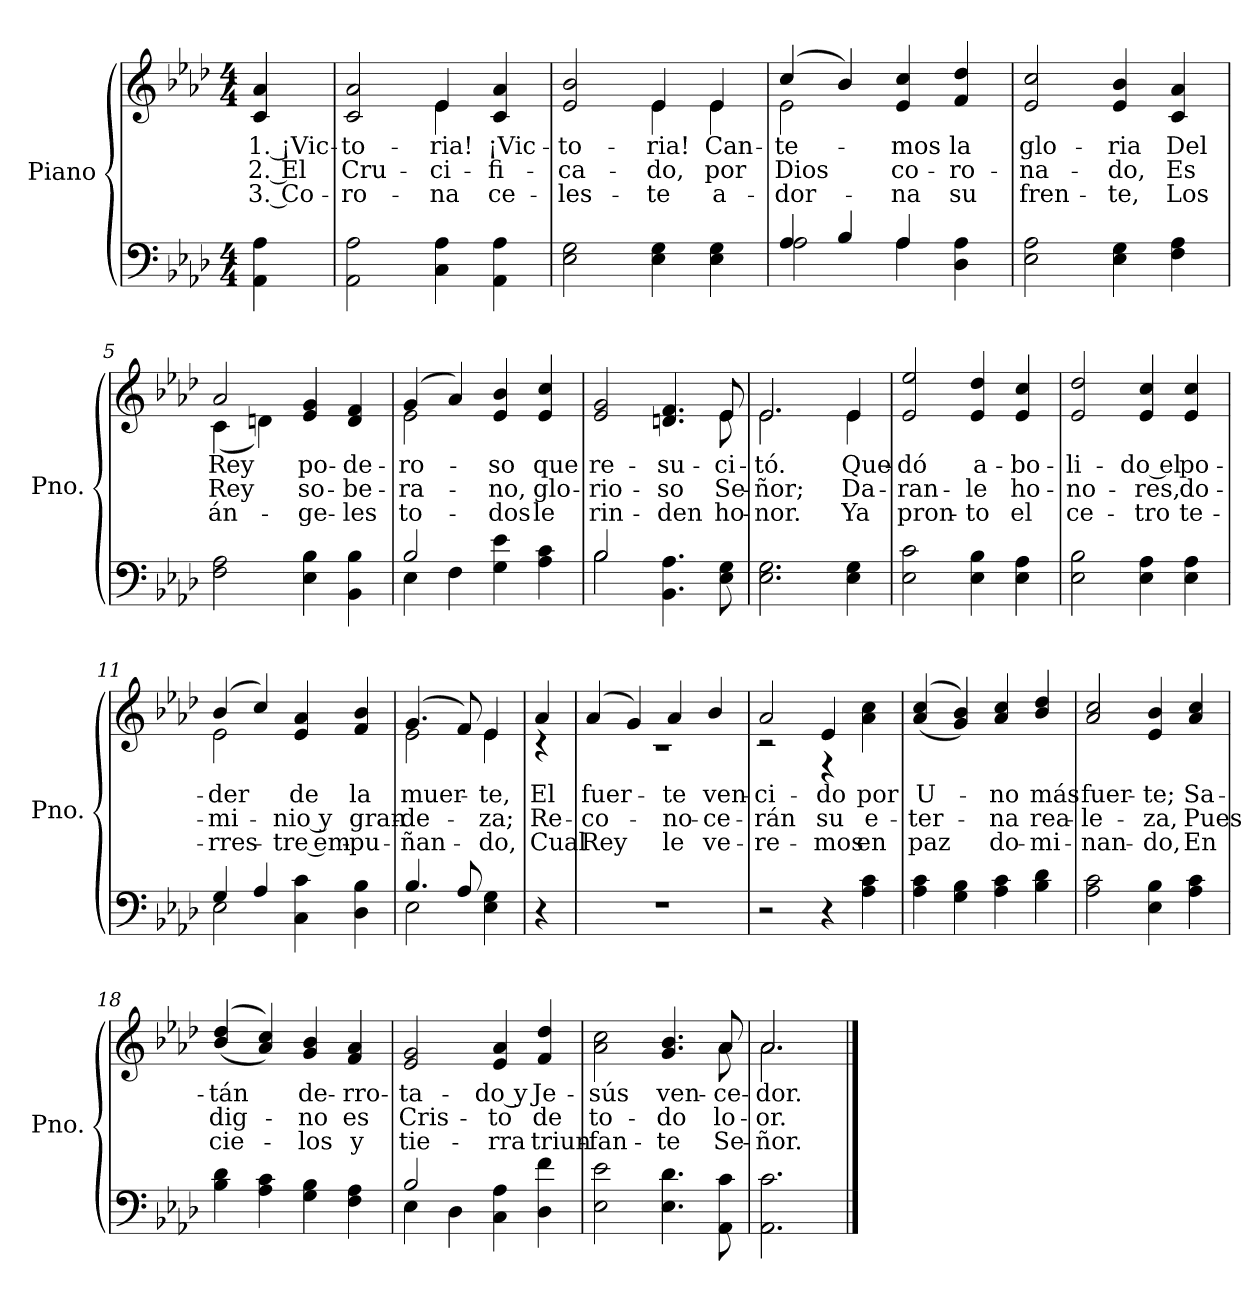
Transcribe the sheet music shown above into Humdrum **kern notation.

**kern	**kern	**text	**text	**text
*part1	*part1	*part1	*part1	*part1
*staff2	*staff1	*staff1	*staff1	*staff1
*I"Piano	*	*	*	*
*I'Pno.	*	*	*	*
*stria5	*stria5	*	*	*
*clefF4	*clefG2	*	*	*
*k[b-e-a-d-]	*k[b-e-a-d-]	*	*	*
*M4/4	*M4/4	*	*	*
=	=	=	=	=
!	!	!LO:LY:b	!LO:LY:b	!LO:LY:b
4AA-\ 4A-\	4c/ 4a-/	1. ¡Vic-	2. El	3. Co-
=1	=1	=1	=1	=1
!	!	!LO:LY:b	!LO:LY:b	!LO:LY:b
*	*^	*	*	*
2AA-\ 2A-\	2c/ 2a-/	2ryy	-to-	Cru-	-ro-
!	!	!	!LO:LY:b	!LO:LY:b	!LO:LY:b
4C\ 4A-\	4e-/	4e-\	-ria!	-ci-	-na
!	!	!	!LO:LY:b	!LO:LY:b	!LO:LY:b
4AA-\ 4A-\	4c/ 4a-/	4ryy	¡Vic-	-fi-	ce-
=2	=2	=2	=2	=2	=2
!	!	!	!LO:LY:b	!LO:LY:b	!LO:LY:b
2E-\ 2G\	2e-/ 2b-/	2ryy	-to-	-ca-	-les-
!	!	!	!LO:LY:b	!LO:LY:b	!LO:LY:b
4E-\ 4G\	4e-/	4e-\	-ria!	-do,	-te
!	!	!	!LO:LY:b	!LO:LY:b	!LO:LY:b
4E-\ 4G\	4e-/	4e-\	Can-	por	a-
=3	=3	=3	=3	=3	=3
*^	*	*	*	*	*
!	!	!	!	!LO:LY:b	!LO:LY:b	!LO:LY:b
4A-/	2A-\	(4cc/	2e-\	-te-	Dios	-dor-
4B-/	.	4b-/)	.	.	.	.
!	!	!	!	!LO:LY:b	!LO:LY:b	!LO:LY:b
4A-/	4A-\	4e-/ 4cc/	2ryy	-mos	co-	-na
!	!	!	!	!LO:LY:b	!LO:LY:b	!LO:LY:b
4D-\ 4A-\	4ryy	4f/ 4dd-/	.	la	-ro-	su
*	*	*v	*v	*	*	*
=4	=4	=4	=4	=4	=4
!	!	!	!LO:LY:b	!LO:LY:b	!LO:LY:b
*v	*v	*	*	*	*
2E-\ 2A-\	2e-/ 2cc/	glo-	-na-	fren-
!	!	!LO:LY:b	!LO:LY:b	!LO:LY:b
4E-\ 4G\	4e-/ 4b-/	-ria	-do,	-te,
!	!	!LO:LY:b	!LO:LY:b	!LO:LY:b
4F\ 4A-\	4c/ 4a-/	Del	Es	Los
=5	=5	=5	=5	=5
!	!	!LO:LY:b	!LO:LY:b	!LO:LY:b
*	*^	*	*	*
2F\ 2A-\	2a-/	(4c\	Rey	Rey	án-
.	.	4dn\)	.	.	.
!	!	!	!LO:LY:b	!LO:LY:b	!LO:LY:b
4E-\ 4B-\	4e-/ 4g/	2ryy	po-	so-	-ge-
!	!	!	!LO:LY:b	!LO:LY:b	!LO:LY:b
4BB-\ 4B-\	4d/ 4f/	.	-de-	-be-	-les
!!LO:LB:g=z	!!
=6	=6	=6	=6	=6	=6
*^	*	*	*	*	*
!	!	!	!	!LO:LY:b	!LO:LY:b	!LO:LY:b
2B-/	4E-\	(4g/	2e-\	-ro-	-ra-	to-
.	4F\	4a-/)	.	.	.	.
!	!	!	!	!LO:LY:b	!LO:LY:b	!LO:LY:b
4G\ 4e-\	2ryy	4e-/ 4b-/	2ryy	-so	-no,	-dos
!	!	!	!	!LO:LY:b	!LO:LY:b	!LO:LY:b
4A-\ 4c\	.	4e-/ 4cc/	.	que	glo-	le
=7	=7	=7	=7	=7	=7	=7
!	!	!	!	!LO:LY:b	!LO:LY:b	!LO:LY:b
2B-/	2B-\	2e-/ 2g/	2..ryy	re-	-rio-	rin-
!	!	!	!	!LO:LY:b	!LO:LY:b	!LO:LY:b
4.BB-\ 4.A-\	2ryy	4.dn/ 4.f/	.	-su-	-so	-den
!	!	!	!	!LO:LY:b	!LO:LY:b	!LO:LY:b
8E-\ 8G\	.	8e-/	8e-\	-ci-	Se-	ho-
*v	*v	*	*	*	*	*
=8	=8	=8	=8	=8	=8
!	!	!	!LO:LY:b	!LO:LY:b	!LO:LY:b
2.E-\ 2.G\	2.e-/	2.e-\	-tó.	-ñor;	-nor.
!	!	!	!LO:LY:b	!LO:LY:b	!LO:LY:b
4E-\ 4G\	4e-/	4e-\	Que-	Da-	Ya
=9	=9	=9	=9	=9	=9
!	!	!	!LO:LY:b	!LO:LY:b	!LO:LY:b
*	*v	*v	*	*	*
2E-\ 2c\	2e-/ 2ee-/	-dó	-ran-	pron-
!	!	!LO:LY:b	!LO:LY:b	!LO:LY:b
4E-\ 4B-\	4e-/ 4dd-/	a-	-le	-to
!	!	!LO:LY:b	!LO:LY:b	!LO:LY:b
4E-\ 4A-\	4e-/ 4cc/	-bo-	ho-	el
=10	=10	=10	=10	=10
!	!	!LO:LY:b	!LO:LY:b	!LO:LY:b
2E-\ 2B-\	2e-/ 2dd-/	-li-	-no-	ce-
!	!	!LO:LY:b	!LO:LY:b	!LO:LY:b
4E-\ 4A-\	4e-/ 4cc/	-do el	-res,	-tro
!	!	!LO:LY:b	!LO:LY:b	!LO:LY:b
4E-\ 4A-\	4e-/ 4cc/	po-	do-	te-
=11	=11	=11	=11	=11
*^	*	*	*	*
!	!	!	!LO:LY:b	!LO:LY:b	!LO:LY:b
*	*	*^	*	*	*
4G/	2E-\	(4b-/	2e-\	-der	-mi-	-rres-
4A-/	.	4cc/)	.	.	.	.
!	!	!	!	!LO:LY:b	!LO:LY:b	!LO:LY:b
4C\ 4c\	2ryy	4e-/ 4a-/	2ryy	de	-nio y	-tre em-
!	!	!	!	!LO:LY:b	!LO:LY:b	!LO:LY:b
4D-\ 4B-\	.	4f/ 4b-/	.	la	gran-	-pu-
!!LO:LB:g=z	!!
=12	=12	=12	=12	=12	=12	=12
!	!	!	!	!LO:LY:b	!LO:LY:b	!LO:LY:b
4.B-/	2E-\	(4.g/	2e-\	muer-	-de-	-ñan-
8A-/	.	8f/)	.	.	.	.
!	!	!	!	!LO:LY:b	!LO:LY:b	!LO:LY:b
4E-\ 4G\	4ryy	4e-/	4e-\	-te,	-za;	-do,
=13	=13	=13	=13	=13	=13	=13
!	!	!	!	!LO:LY:b	!LO:LY:b	!LO:LY:b
*v	*v	*	*	*	*	*
4r	4a-/	4r	El	Re-	Cual
=14	=14	=14	=14	=14	=14
!	!	!	!LO:LY:b	!LO:LY:b	!LO:LY:b
1r	(4a-/	1r	fuer-	-co-	Rey
.	4g/)	.	.	.	.
!	!	!	!LO:LY:b	!LO:LY:b	!LO:LY:b
.	4a-/	.	-te	-no-	le
!	!	!	!LO:LY:b	!LO:LY:b	!LO:LY:b
.	4b-/	.	ven-	-ce-	ve-
=15	=15	=15	=15	=15	=15
!	!	!	!LO:LY:b	!LO:LY:b	!LO:LY:b
2r	2a-/	2r	-ci-	-rán	-re-
!	!	!	!LO:LY:b	!LO:LY:b	!LO:LY:b
4r	4e-/	4r	-do	su	-mos
!	!	!	!LO:LY:b	!LO:LY:b	!LO:LY:b
4A-\ 4c\	4a-\ 4cc\	4ryy	por	e-	en
=16	=16	=16	=16	=16	=16
!	!	!	!LO:LY:b	!LO:LY:b	!LO:LY:b
*	*v	*v	*	*	*
4A-\ 4c\	(>(4a-/ 4cc/	U-	-ter-	paz
4G\ 4B-\	4g/ 4b-/))	.	.	.
!	!	!LO:LY:b	!LO:LY:b	!LO:LY:b
4A-\ 4c\	4a-/ 4cc/	-no	-na	do-
!	!	!LO:LY:b	!LO:LY:b	!LO:LY:b
4B-\ 4d-\	4b-/ 4dd-/	más	rea-	-mi-
=17	=17	=17	=17	=17
!	!	!LO:LY:b	!LO:LY:b	!LO:LY:b
2A-\ 2c\	2a-/ 2cc/	fuer-	-le-	-nan-
!	!	!LO:LY:b	!LO:LY:b	!LO:LY:b
4E-\ 4B-\	4e-/ 4b-/	-te;	-za,	-do,
!	!	!LO:LY:b	!LO:LY:b	!LO:LY:b
4A-\ 4c\	4a-/ 4cc/	Sa-	Pues	En
!!LO:LB:g=z
=18	=18	=18	=18	=18
!	!	!LO:LY:b	!LO:LY:b	!LO:LY:b
4B-\ 4d-\	(>(4b-/ 4dd-/	-tán	dig-	cie-
4A-\ 4c\	4a-/ 4cc/))	.	.	.
!	!	!LO:LY:b	!LO:LY:b	!LO:LY:b
4G\ 4B-\	4g/ 4b-/	de-	-no	-los
!	!	!LO:LY:b	!LO:LY:b	!LO:LY:b
4F\ 4A-\	4f/ 4a-/	-rro-	es	y
=19	=19	=19	=19	=19
*^	*	*	*	*
!	!	!	!LO:LY:b	!LO:LY:b	!LO:LY:b
4E-\	2B-/	2e-/ 2g/	-ta-	Cris-	tie-
4D-\	.	.	.	.	.
!	!	!	!LO:LY:b	!LO:LY:b	!LO:LY:b
4C\ 4A-\	2ryy	4e-/ 4a-/	-do y	-to	-rra
!	!	!	!LO:LY:b	!LO:LY:b	!LO:LY:b
4D-\ 4f\	.	4f/ 4dd-/	Je-	de	triun-
*v	*v	*	*	*	*
=20	=20	=20	=20	=20
!	!	!LO:LY:b	!LO:LY:b	!LO:LY:b
*	*^	*	*	*
2E-\ 2e-\	2a-\ 2cc\	2..ryy	-sús	to-	-fan-
!	!	!	!LO:LY:b	!LO:LY:b	!LO:LY:b
4.E-\ 4.d-\	4.g/ 4.b-/	.	ven-	-do	-te
!	!	!	!LO:LY:b	!LO:LY:b	!LO:LY:b
8AA-\ 8c\	8a-/	8a-\	-ce-	lo-	Se-
=21	=21	=21	=21	=21	=21
!	!	!	!LO:LY:b	!LO:LY:b	!LO:LY:b
2.AA-\ 2.c\	2.a-/	2.a-\	-dor.	-or.	-ñor.
*	*v	*v	*	*	*
==	==	==	==	==
*-	*-	*-	*-	*-
